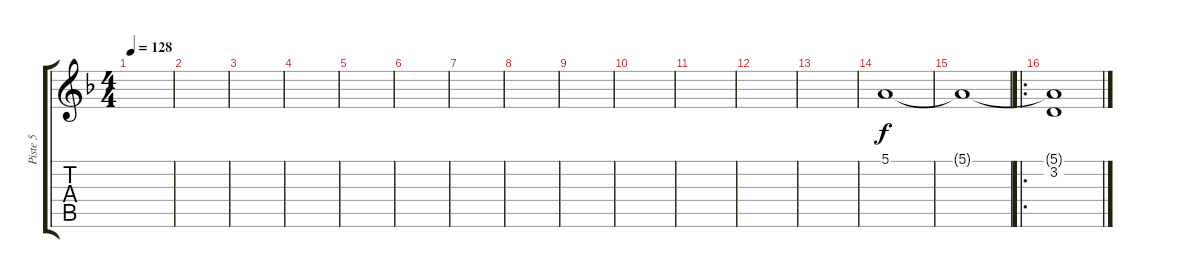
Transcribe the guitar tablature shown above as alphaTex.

\track ("Piste 5" "Piste 5") {instrument acousticgrandpiano}
\staff {score tabs}
\tuning (E4 B3 G3 D3 A2 E2) {hide}
\ts (4 4)
\tempo 128
\clef g2
\ks f
|
|
|
|
|
|
|
|
|
|
|
|
|
5.1.1 |
5.1{t}.1 |
\ro
(5.1{t} 3.2).1
